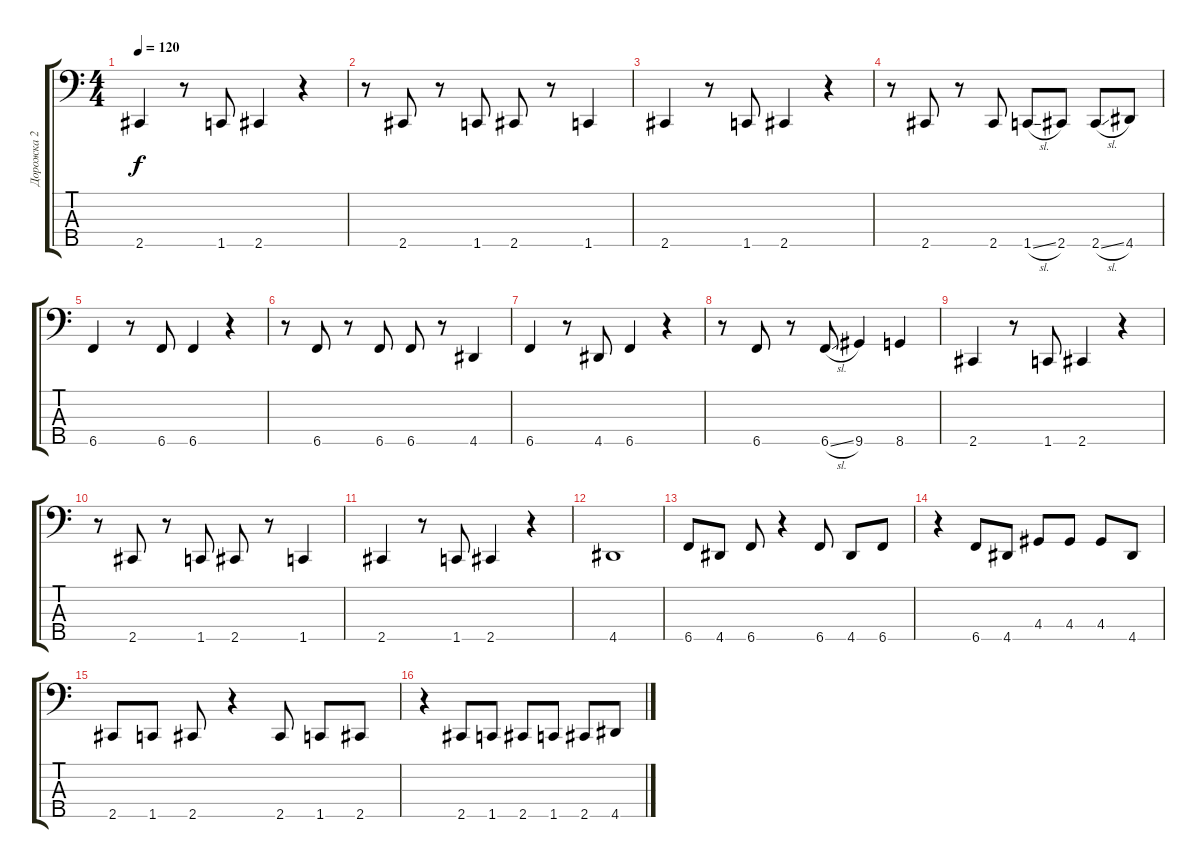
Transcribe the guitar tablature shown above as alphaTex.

\track ("Дорожка 2" "Дорожка 2") {instrument electricbassfinger}
\staff {score tabs}
\tuning (G2 D2 A1 E1 B0) {hide}
\ts (4 4)
\tempo 120
\clef f4
\ks c
2.5.4{dy f} r.8 1.5.8 2.5.4 r.4 |
r.8 2.5.8 r.8 1.5.8 2.5.8 r.8 1.5.4 |
2.5.4 r.8 1.5.8 2.5.4 r.4 |
r.8 2.5.8 r.8 2.5.8 1.5{sl}.8 2.5.8 2.5{sl}.8 4.5.8 |
6.5.4 r.8 6.5.8 6.5.4 r.4 |
r.8 6.5.8 r.8 6.5.8 6.5.8 r.8 4.5.4 |
6.5.4 r.8 4.5.8 6.5.4 r.4 |
r.8 6.5.8 r.8 6.5{sl}.8 9.5.4 8.5.4 |
2.5.4 r.8 1.5.8 2.5.4 r.4 |
r.8 2.5.8 r.8 1.5.8 2.5.8 r.8 1.5.4 |
2.5.4 r.8 1.5.8 2.5.4 r.4 |
4.5.1 |
6.5.8 4.5.8 6.5.8 r.4 6.5.8 4.5.8 6.5.8 |
r.4 6.5.8 4.5.8 4.4.8 4.4.8 4.4.8 4.5.8 |
2.5.8 1.5.8 2.5.8 r.4 2.5.8 1.5.8 2.5.8 |
r.4 2.5.8 1.5.8 2.5.8 1.5.8 2.5.8 4.5.8
